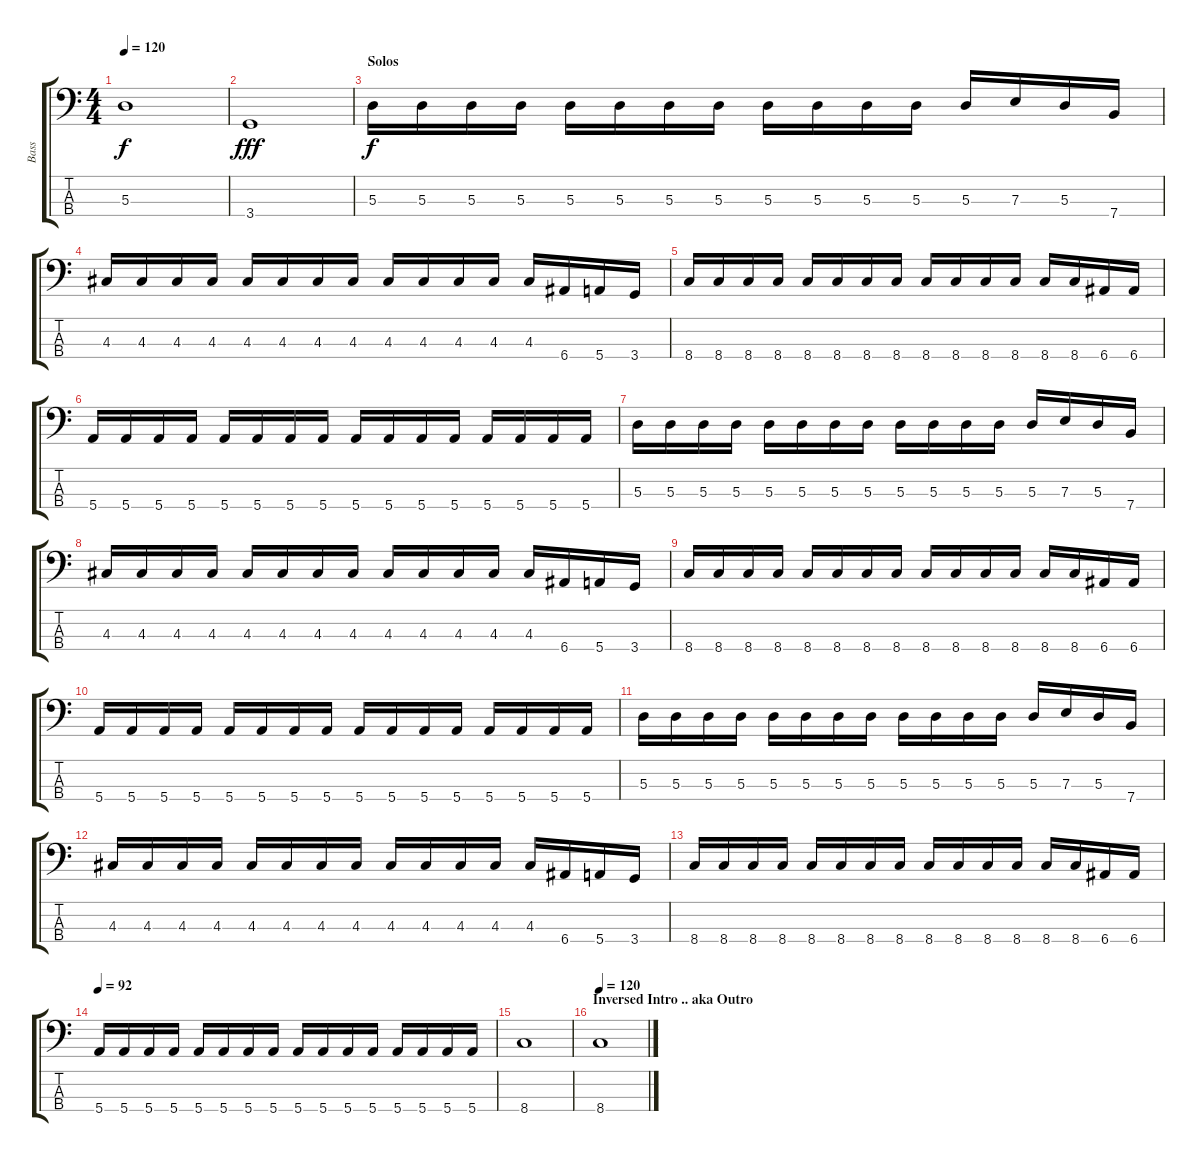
\track ("Bass" "Bass") {instrument electricbasspick}
\staff {score tabs}
\tuning (G2 D2 A1 E1) {hide}
\ts (4 4)
\tempo 120
\clef f4
\ks c
5.3.1{dy f} |
3.4.1{dy fff} |
\section ("" "Solos ")
5.3.16{dy f volume 8} 5.3.16 5.3.16 5.3.16 5.3.16 5.3.16 5.3.16 5.3.16 5.3.16 5.3.16 5.3.16 5.3.16 5.3.16 7.3.16 5.3.16 7.4.16 |
4.3.16 4.3.16 4.3.16 4.3.16 4.3.16 4.3.16 4.3.16 4.3.16 4.3.16 4.3.16 4.3.16 4.3.16 4.3.16 6.4.16 5.4.16 3.4.16 |
8.4.16 8.4.16 8.4.16 8.4.16 8.4.16 8.4.16 8.4.16 8.4.16 8.4.16 8.4.16 8.4.16 8.4.16 8.4.16 8.4.16 6.4.16 6.4.16 |
5.4.16 5.4.16 5.4.16 5.4.16 5.4.16 5.4.16 5.4.16 5.4.16 5.4.16 5.4.16 5.4.16 5.4.16 5.4.16 5.4.16 5.4.16 5.4.16 |
5.3.16{volume 8} 5.3.16 5.3.16 5.3.16 5.3.16 5.3.16 5.3.16 5.3.16 5.3.16 5.3.16 5.3.16 5.3.16 5.3.16 7.3.16 5.3.16 7.4.16 |
4.3.16 4.3.16 4.3.16 4.3.16 4.3.16 4.3.16 4.3.16 4.3.16 4.3.16 4.3.16 4.3.16 4.3.16 4.3.16 6.4.16 5.4.16 3.4.16 |
8.4.16 8.4.16 8.4.16 8.4.16 8.4.16 8.4.16 8.4.16 8.4.16 8.4.16 8.4.16 8.4.16 8.4.16 8.4.16 8.4.16 6.4.16 6.4.16 |
5.4.16 5.4.16 5.4.16 5.4.16 5.4.16 5.4.16 5.4.16 5.4.16 5.4.16 5.4.16 5.4.16 5.4.16 5.4.16 5.4.16 5.4.16 5.4.16 |
5.3.16{volume 8} 5.3.16 5.3.16 5.3.16 5.3.16 5.3.16 5.3.16 5.3.16 5.3.16 5.3.16 5.3.16 5.3.16 5.3.16 7.3.16 5.3.16 7.4.16 |
4.3.16 4.3.16 4.3.16 4.3.16 4.3.16 4.3.16 4.3.16 4.3.16 4.3.16 4.3.16 4.3.16 4.3.16 4.3.16 6.4.16 5.4.16 3.4.16 |
8.4.16 8.4.16 8.4.16 8.4.16 8.4.16 8.4.16 8.4.16 8.4.16 8.4.16 8.4.16 8.4.16 8.4.16 8.4.16 8.4.16 6.4.16 6.4.16 |
\tempo 92
5.4.16 5.4.16 5.4.16 5.4.16 5.4.16 5.4.16 5.4.16 5.4.16 5.4.16 5.4.16 5.4.16 5.4.16 5.4.16 5.4.16 5.4.16 5.4.16 |
8.4.1 |
\section ("" "Inversed Intro .. aka Outro")
\tempo 120
8.4.1
